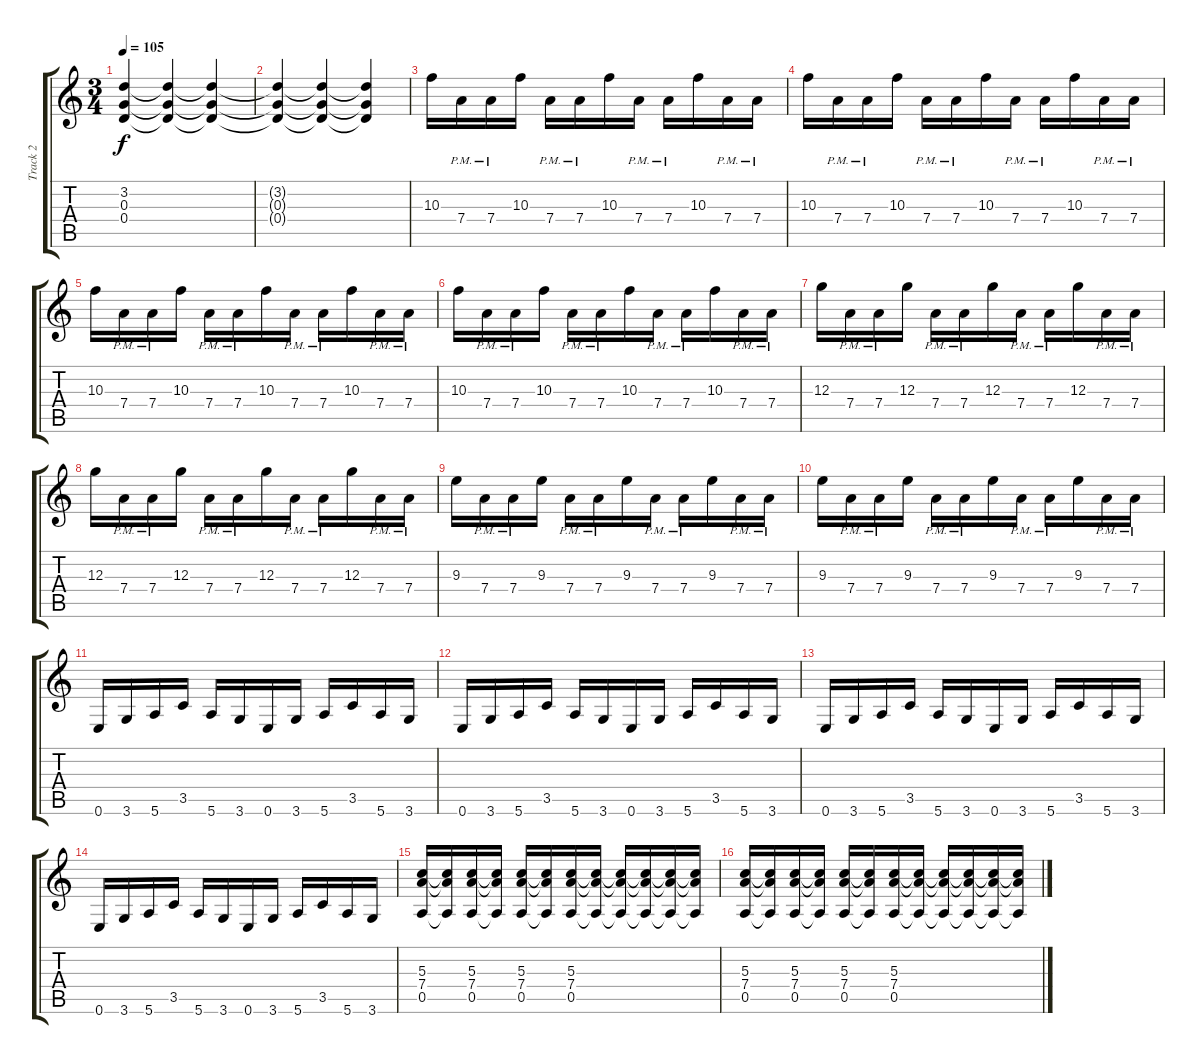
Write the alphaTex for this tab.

\track ("Track 2" "Track 2") {instrument distortionguitar}
\staff {score tabs}
\tuning (E4 B3 G3 D3 A2 E2) {hide}
\ts (3 4)
\tempo 105
\clef g2
\ks c
(3.2 0.3 0.4).4{dy f} (3.2{t} 0.3{t} 0.4{t}).4 (3.2{t} 0.3{t} 0.4{t}).4 |
(3.2{t} 0.3{t} 0.4{t}).4 (3.2{t} 0.3{t} 0.4{t}).4 (3.2{t} 0.3{t} 0.4{t}).4 |
10.3.16 7.4{pm}.16 7.4{pm}.16 10.3.16 7.4{pm}.16 7.4{pm}.16 10.3.16 7.4{pm}.16 7.4{pm}.16 10.3.16 7.4{pm}.16 7.4{pm}.16 |
10.3.16 7.4{pm}.16 7.4{pm}.16 10.3.16 7.4{pm}.16 7.4{pm}.16 10.3.16 7.4{pm}.16 7.4{pm}.16 10.3.16 7.4{pm}.16 7.4{pm}.16 |
10.3.16 7.4{pm}.16 7.4{pm}.16 10.3.16 7.4{pm}.16 7.4{pm}.16 10.3.16 7.4{pm}.16 7.4{pm}.16 10.3.16 7.4{pm}.16 7.4{pm}.16 |
10.3.16 7.4{pm}.16 7.4{pm}.16 10.3.16 7.4{pm}.16 7.4{pm}.16 10.3.16 7.4{pm}.16 7.4{pm}.16 10.3.16 7.4{pm}.16 7.4{pm}.16 |
12.3.16 7.4{pm}.16 7.4{pm}.16 12.3.16 7.4{pm}.16 7.4{pm}.16 12.3.16 7.4{pm}.16 7.4{pm}.16 12.3.16 7.4{pm}.16 7.4{pm}.16 |
12.3.16 7.4{pm}.16 7.4{pm}.16 12.3.16 7.4{pm}.16 7.4{pm}.16 12.3.16 7.4{pm}.16 7.4{pm}.16 12.3.16 7.4{pm}.16 7.4{pm}.16 |
9.3.16 7.4{pm}.16 7.4{pm}.16 9.3.16 7.4{pm}.16 7.4{pm}.16 9.3.16 7.4{pm}.16 7.4{pm}.16 9.3.16 7.4{pm}.16 7.4{pm}.16 |
9.3.16 7.4{pm}.16 7.4{pm}.16 9.3.16 7.4{pm}.16 7.4{pm}.16 9.3.16 7.4{pm}.16 7.4{pm}.16 9.3.16 7.4{pm}.16 7.4{pm}.16 |
0.6.16 3.6.16 5.6.16 3.5.16 5.6.16 3.6.16 0.6.16 3.6.16 5.6.16 3.5.16 5.6.16 3.6.16 |
0.6.16 3.6.16 5.6.16 3.5.16 5.6.16 3.6.16 0.6.16 3.6.16 5.6.16 3.5.16 5.6.16 3.6.16 |
0.6.16 3.6.16 5.6.16 3.5.16 5.6.16 3.6.16 0.6.16 3.6.16 5.6.16 3.5.16 5.6.16 3.6.16 |
0.6.16 3.6.16 5.6.16 3.5.16 5.6.16 3.6.16 0.6.16 3.6.16 5.6.16 3.5.16 5.6.16 3.6.16 |
(5.3 7.4 0.5).16 (5.3{t} 7.4{t} 0.5{t}).16 (5.3 7.4 0.5).16 (5.3{t} 7.4{t} 0.5{t}).16 (5.3 7.4 0.5).16 (5.3{t} 7.4{t} 0.5{t}).16 (5.3 7.4 0.5).16 (5.3{t} 7.4{t} 0.5{t}).16 (5.3{t} 7.4{t} 0.5{t}).16 (5.3{t} 7.4{t} 0.5{t}).16 (5.3{t} 7.4{t} 0.5{t}).16 (5.3{t} 7.4{t} 0.5{t}).16 |
(5.3 7.4 0.5).16 (5.3{t} 7.4{t} 0.5{t}).16 (5.3 7.4 0.5).16 (5.3{t} 7.4{t} 0.5{t}).16 (5.3 7.4 0.5).16 (5.3{t} 7.4{t} 0.5{t}).16 (5.3 7.4 0.5).16 (5.3{t} 7.4{t} 0.5{t}).16 (5.3{t} 7.4{t} 0.5{t}).16 (5.3{t} 7.4{t} 0.5{t}).16 (5.3{t} 7.4{t} 0.5{t}).16 (5.3{t} 7.4{t} 0.5{t}).16
